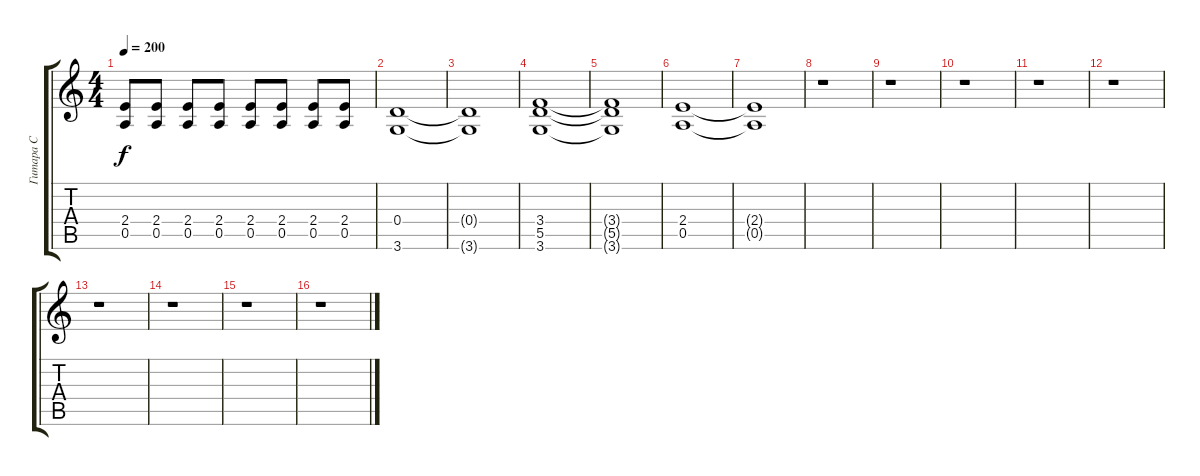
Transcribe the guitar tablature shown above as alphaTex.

\track ("Гитара C" "Гитара C") {instrument distortionguitar}
\staff {score tabs}
\tuning (E4 B3 G3 D3 A2 E2) {hide}
\ts (4 4)
\tempo 200
\clef g2
\ks c
(2.4 0.5).8{dy f} (2.4 0.5).8 (2.4 0.5).8 (2.4 0.5).8 (2.4 0.5).8 (2.4 0.5).8 (2.4 0.5).8 (2.4 0.5).8 |
(0.4 3.6).1 |
(0.4{t} 3.6{t}).1 |
(3.4 5.5 3.6).1 |
(3.4{t} 5.5{t} 3.6{t}).1 |
(2.4 0.5).1 |
(2.4{t} 0.5{t}).1 |
r.1 |
r.1 |
r.1 |
r.1 |
r.1 |
r.1 |
r.1 |
r.1 |
r.1
